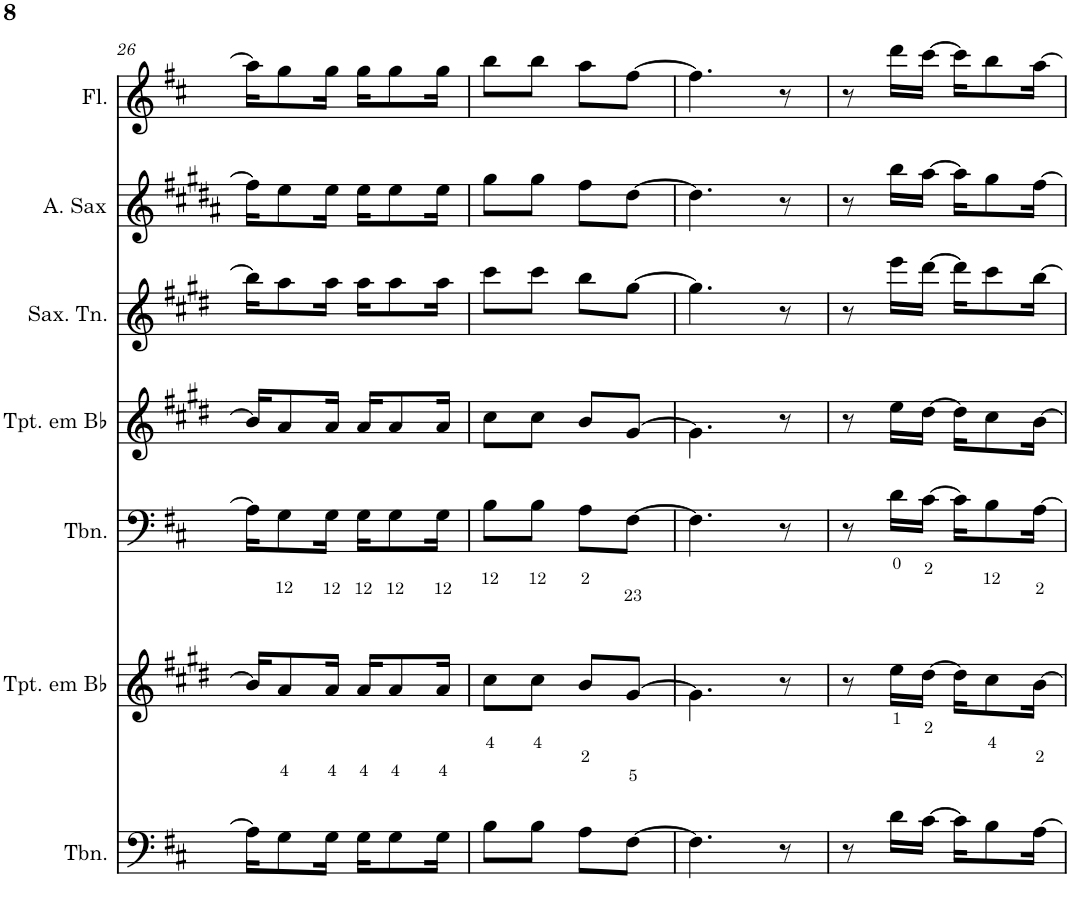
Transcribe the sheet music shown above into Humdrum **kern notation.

**kern	**kern	**kern	**kern	**kern	**kern	**kern
*part7	*part6	*part5	*part4	*part3	*part2	*part1
*staff7	*staff6	*staff5	*staff4	*staff3	*staff2	*staff1
*I"Trombone	*I"Trompete em Bb	*I"Trombone	*I"Trompete em Bb	*I"Saxofone Tenor	*I"Saxofone Alto	*I"Flauta Transversal
*I'Tbn.	*I'Tpt. em Bb	*I'Tbn.	*I'Tpt. em Bb	*I'Sax. Tn.	*	*I'Fl.
!!LO:PB:g=z
*clefF4	*clefG2	*clefF4	*clefG2	*clefG2	*clefG2	*clefG2
*	*Trd1c2	*	*Trd1c2	*Trd8c14	*Trd5c9	*
*k[f#c#]	*k[f#c#g#d#]	*k[f#c#]	*k[f#c#g#d#]	*k[f#c#g#d#]	*k[f#c#g#d#a#]	*k[f#c#]
*M2/4	*M2/4	*M2/4	*M2/4	*M2/4	*M2/4	*M2/4
=26	=26	=26	=26	=26	=26	=26
16A\KL]	16b/KL]	16A\KL]	16b/KL]	16bb\KL]	16ff#\KL]	16aa\KL]
8G\	8a/	8G\	8a/	8aa\	8ee\	8gg\
16G\Jk	16a/Jk	16G\Jk	16a/Jk	16aa\Jk	16ee\Jk	16gg\Jk
16G\KL	16a/KL	16G\KL	16a/KL	16aa\KL	16ee\KL	16gg\KL
8G\	8a/	8G\	8a/	8aa\	8ee\	8gg\
16G\Jk	16a/Jk	16G\Jk	16a/Jk	16aa\Jk	16ee\Jk	16gg\Jk
=27	=27	=27	=27	=27	=27	=27
8B\L	8cc#\L	8B\L	8cc#\L	8ccc#\L	8gg#\L	8bb\L
8B\J	8cc#\J	8B\J	8cc#\J	8ccc#\J	8gg#\J	8bb\J
8A\L	8b/L	8A\L	8b/L	8bb\L	8ff#\L	8aa\L
[8F#\J	[8g#/J	[8F#\J	[8g#/J	[8gg#\J	[8dd#\J	[8ff#\J
=28	=28	=28	=28	=28	=28	=28
4.F#\]	4.g#\]	4.F#\]	4.g#\]	4.gg#\]	4.dd#\]	4.ff#\]
8r	8r	8r	8r	8r	8r	8r
=29	=29	=29	=29	=29	=29	=29
8r	8r	8r	8r	8r	8r	8r
16d\LL	16ee\LL	16d\LL	16ee\LL	16eee\LL	16bb\LL	16ddd\LL
[16c#\JJ	[16dd#\JJ	[16c#\JJ	[16dd#\JJ	[16ddd#\JJ	[16aa#\JJ	[16ccc#\JJ
16c#\KL]	16dd#\KL]	16c#\KL]	16dd#\KL]	16ddd#\KL]	16aa#\KL]	16ccc#\KL]
8B\	8cc#\	8B\	8cc#\	8ccc#\	8gg#\	8bb\
[16A\Jk	[16b\Jk	[16A\Jk	[16b\Jk	[16bb\Jk	[16ff#\Jk	[16aa\Jk
=	=	=	=	=	=	=
*-	*-	*-	*-	*-	*-	*-
